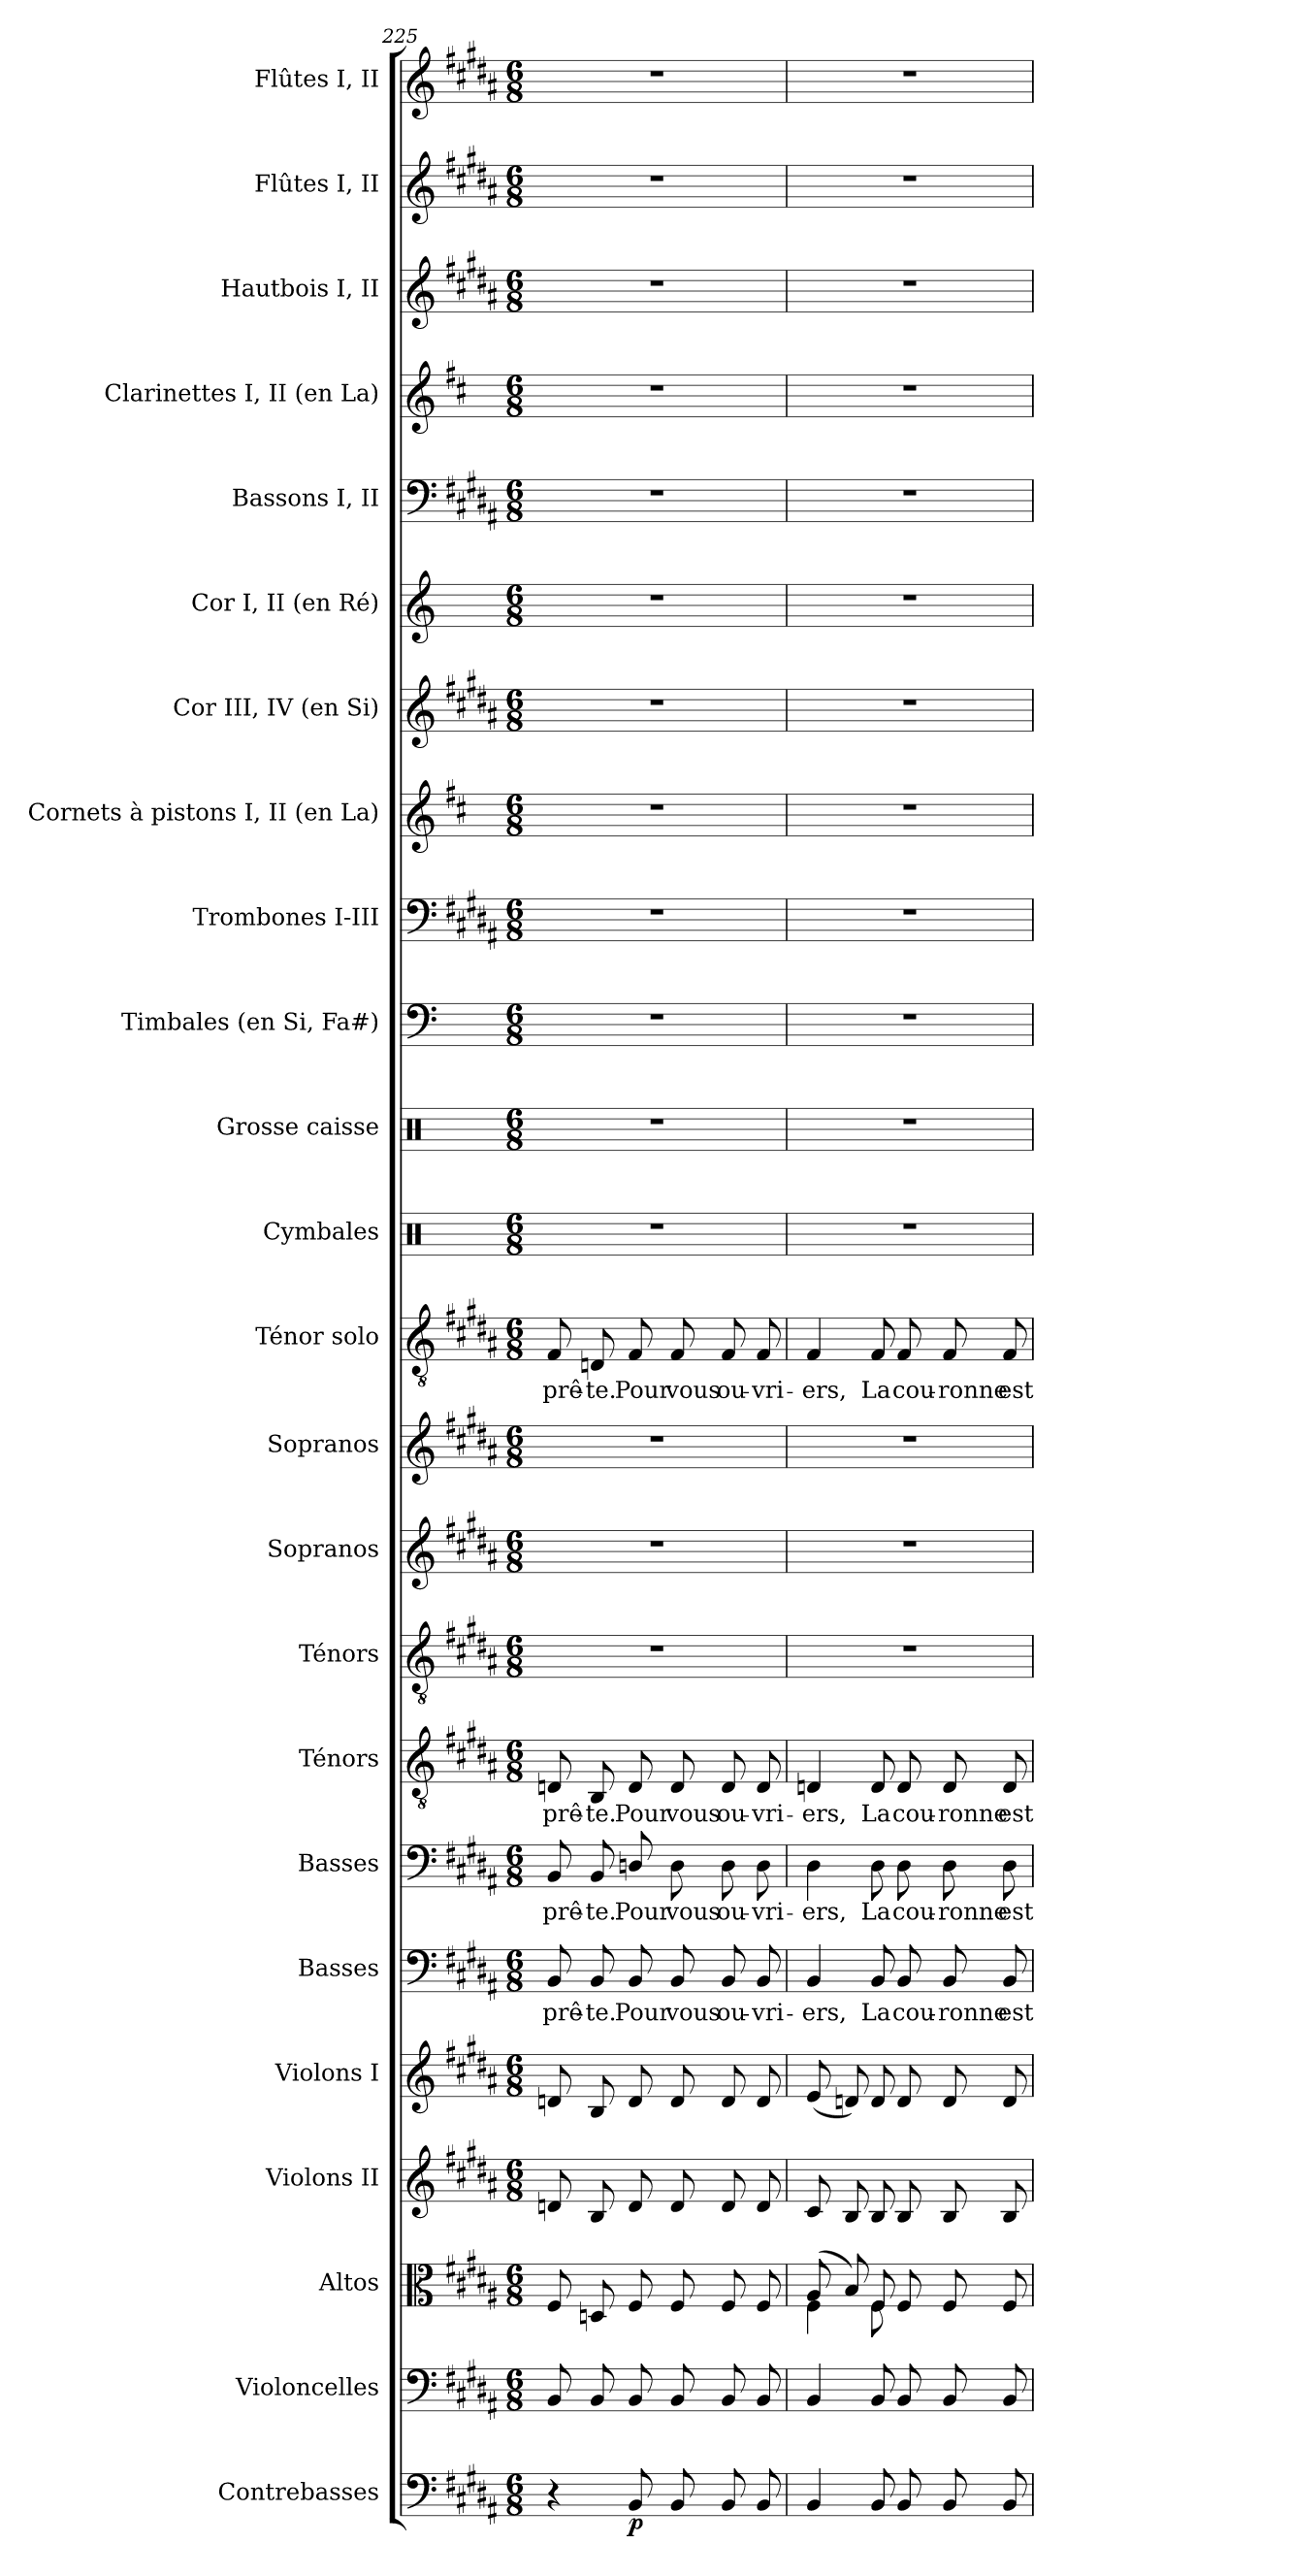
**kern	**dynam	**kern	**kern	**kern	**kern	**kern	**text	**kern	**text	**kern	**text	**kern	**kern	**kern	**kern	**text	**kern	**kern	**kern	**kern	**kern	**kern	**kern	**kern	**kern	**kern	**kern	**kern
*part24	*part24	*part23	*part22	*part21	*part20	*part19	*part19	*part18	*part18	*part17	*part17	*part16	*part15	*part14	*part13	*part13	*part12	*part11	*part10	*part9	*part8	*part7	*part6	*part5	*part4	*part3	*part2	*part1
*staff24	*staff24	*staff23	*staff22	*staff21	*staff20	*staff19	*staff19	*staff18	*staff18	*staff17	*staff17	*staff16	*staff15	*staff14	*staff13	*staff13	*staff12	*staff11	*staff10	*staff9	*staff8	*staff7	*staff6	*staff5	*staff4	*staff3	*staff2	*staff1
*I"Contrebasses	*	*I"Violoncelles	*I"Altos	*I"Violons II	*I"Violons I	*I"Basses	*	*I"Basses	*	*I"Ténors	*	*I"Ténors	*I"Sopranos	*I"Sopranos	*I"Ténor solo	*	*I"Cymbales	*I"Grosse caisse	*I"Timbales (en Si, Fa#)	*I"Trombones I-III	*I"Cornets à pistons I, II (en La)	*I"Cor III, IV (en Si)	*I"Cor I, II (en Ré)	*I"Bassons I, II	*I"Clarinettes I, II (en La)	*I"Hautbois I, II	*I"Flûtes I, II	*I"Flûtes I, II
*I'Cb.	*	*I'Vlles	*I'Altos	*I'Vns II	*I'Vns I	*I'Basses	*	*I'Basses	*	*I'Tén.	*	*I'Tén.	*I'Sopr.	*I'Sopr.	*I'Tén. solo	*	*I'Cym.	*I'G. c.	*I'Timb.	*I'Trb.	*I'C.à p. (La)	*I'Cor (Si)	*I'Cor (Ré)	*I'Bns	*I'Cl. (La)	*I'Hb.	*I'Fl.	*I'Fl.
*clefF4	*	*clefF4	*clefC3	*clefG2	*clefG2	*clefF4	*	*clefF4	*	*clefGv2	*	*clefGv2	*clefG2	*clefG2	*clefGv2	*	*clefX	*clefX	*clefF4	*clefF4	*clefG2	*clefG2	*clefG2	*clefF4	*clefG2	*clefG2	*clefG2	*clefG2
*ITrd7c12	*	*	*	*	*	*	*	*	*	*ITrd7c12	*	*ITrd7c12	*	*	*ITrd7c12	*	*	*	*	*	*ITrd2c3	*ITrd8c13	*ITrd6c10	*	*ITrd2c3	*	*	*
*k[f#c#g#d#a#]	*	*k[f#c#g#d#a#]	*k[f#c#g#d#a#]	*k[f#c#g#d#a#]	*k[f#c#g#d#a#]	*k[f#c#g#d#a#]	*	*k[f#c#g#d#a#]	*	*k[f#c#g#d#a#]	*	*k[f#c#g#d#a#]	*k[f#c#g#d#a#]	*k[f#c#g#d#a#]	*k[f#c#g#d#a#]	*	*k[]	*k[]	*k[]	*k[f#c#g#d#a#]	*k[f#c#g#d#a#]	*k[f#c#g#d#a#]	*k[f#c#]	*k[f#c#g#d#a#]	*k[f#c#g#d#a#]	*k[f#c#g#d#a#]	*k[f#c#g#d#a#]	*k[f#c#g#d#a#]
*B:	*	*B:	*B:	*B:	*B:	*B:	*	*B:	*	*B:	*	*B:	*B:	*B:	*B:	*	*C:	*C:	*C:	*B:	*B:	*B:	*D:	*B:	*B:	*B:	*B:	*B:
*M6/8	*	*M6/8	*M6/8	*M6/8	*M6/8	*M6/8	*	*M6/8	*	*M6/8	*	*M6/8	*M6/8	*M6/8	*M6/8	*	*M6/8	*M6/8	*M6/8	*M6/8	*M6/8	*M6/8	*M6/8	*M6/8	*M6/8	*M6/8	*M6/8	*M6/8
=225	=225	=225	=225	=225	=225	=225	=225	=225	=225	=225	=225	=225	=225	=225	=225	=225	=225	=225	=225	=225	=225	=225	=225	=225	=225	=225	=225	=225
!	!	!	!	!	!	!	!LO:LY:b:color=#000000	!	!	!	!	!	!	!	!	!	!	!	!	!	!	!	!	!	!	!	!	!
!	!	!	!	!	!	!	!	!	!LO:LY:b:color=#000000	!	!	!	!	!	!	!	!	!	!	!	!	!	!	!	!	!	!	!
!	!	!	!	!	!	!	!	!	!	!	!LO:LY:b:color=#000000	!LO:N:vis=1	!LO:N:vis=1	!LO:N:vis=1	!	!	!	!	!	!	!	!	!	!	!	!	!	!
!	!	!	!	!	!	!	!	!	!	!	!	!	!	!	!	!LO:LY:b:color=#000000	!LO:N:vis=1	!LO:N:vis=1	!LO:N:vis=1	!LO:N:vis=1	!LO:N:vis=1	!LO:N:vis=1	!LO:N:vis=1	!LO:N:vis=1	!LO:N:vis=1	!LO:N:vis=1	!LO:N:vis=1	!LO:N:vis=1
4r	.	8BBi/	8F#i/	8dni/	8dni/	8BBi/	prê-	8BBi/	prê-	8DDni/	prê-	2.r	2.r	2.r	8FF#i/	prê-	2.r	2.r	2.r	2.r	2.r	2.r	2.r	2.r	2.r	2.r	2.r	2.r
!	!	!	!	!	!	!	!LO:LY:b:color=#000000	!	!	!	!	!	!	!	!	!	!	!	!	!	!	!	!	!	!	!	!	!
!	!	!	!	!	!	!	!	!	!LO:LY:b:color=#000000	!	!	!	!	!	!	!	!	!	!	!	!	!	!	!	!	!	!	!
!	!	!	!	!	!	!	!	!	!	!	!LO:LY:b:color=#000000	!	!	!	!	!	!	!	!	!	!	!	!	!	!	!	!	!
!	!	!	!	!	!	!	!	!	!	!	!	!	!	!	!	!LO:LY:b:color=#000000	!	!	!	!	!	!	!	!	!	!	!	!
.	.	8BBi/	8Dni/	8Bi/	8Bi/	8BBi/	-te.	8BBi/	-te.	8BBBi/	-te.	.	.	.	8DDni/	-te.	.	.	.	.	.	.	.	.	.	.	.	.
!	!	!	!	!	!	!	!LO:LY:b:color=#000000	!	!	!	!	!	!	!	!	!	!	!	!	!	!	!	!	!	!	!	!	!
!	!	!	!	!	!	!	!	!	!LO:LY:b:color=#000000	!	!	!	!	!	!	!	!	!	!	!	!	!	!	!	!	!	!	!
!	!	!	!	!	!	!	!	!	!	!	!LO:LY:b:color=#000000	!	!	!	!	!	!	!	!	!	!	!	!	!	!	!	!	!
!	!	!	!	!	!	!	!	!	!	!	!	!	!	!	!	!LO:LY:b:color=#000000	!	!	!	!	!	!	!	!	!	!	!	!
8BBBi/	p	8BBi/	8F#i/	8di/	8di/	8BBi/	Pour	8Dni/	Pour	8DDi/	Pour	.	.	.	8FF#i/	Pour	.	.	.	.	.	.	.	.	.	.	.	.
!	!	!	!	!	!	!	!LO:LY:b:color=#000000	!	!	!	!	!	!	!	!	!	!	!	!	!	!	!	!	!	!	!	!	!
!	!	!	!	!	!	!	!	!	!LO:LY:b:color=#000000	!	!	!	!	!	!	!	!	!	!	!	!	!	!	!	!	!	!	!
!	!	!	!	!	!	!	!	!	!	!	!LO:LY:b:color=#000000	!	!	!	!	!	!	!	!	!	!	!	!	!	!	!	!	!
!	!	!	!	!	!	!	!	!	!	!	!	!	!	!	!	!LO:LY:b:color=#000000	!	!	!	!	!	!	!	!	!	!	!	!
8BBBi/	.	8BBi/	8F#i/	8di/	8di/	8BBi/	vous	8Di\	vous	8DDi/	vous	.	.	.	8FF#i/	vous	.	.	.	.	.	.	.	.	.	.	.	.
!	!	!	!	!	!	!	!LO:LY:b:color=#000000	!	!	!	!	!	!	!	!	!	!	!	!	!	!	!	!	!	!	!	!	!
!	!	!	!	!	!	!	!	!	!LO:LY:b:color=#000000	!	!	!	!	!	!	!	!	!	!	!	!	!	!	!	!	!	!	!
!	!	!	!	!	!	!	!	!	!	!	!LO:LY:b:color=#000000	!	!	!	!	!	!	!	!	!	!	!	!	!	!	!	!	!
!	!	!	!	!	!	!	!	!	!	!	!	!	!	!	!	!LO:LY:b:color=#000000	!	!	!	!	!	!	!	!	!	!	!	!
8BBBi/	.	8BBi/	8F#i/	8di/	8di/	8BBi/	ou-	8Di\	ou-	8DDi/	ou-	.	.	.	8FF#i/	ou-	.	.	.	.	.	.	.	.	.	.	.	.
!	!	!	!	!	!	!	!LO:LY:b:color=#000000	!	!	!	!	!	!	!	!	!	!	!	!	!	!	!	!	!	!	!	!	!
!	!	!	!	!	!	!	!	!	!LO:LY:b:color=#000000	!	!	!	!	!	!	!	!	!	!	!	!	!	!	!	!	!	!	!
!	!	!	!	!	!	!	!	!	!	!	!LO:LY:b:color=#000000	!	!	!	!	!	!	!	!	!	!	!	!	!	!	!	!	!
!	!	!	!	!	!	!	!	!	!	!	!	!	!	!	!	!LO:LY:b:color=#000000	!	!	!	!	!	!	!	!	!	!	!	!
8BBBi/	.	8BBi/	8F#i/	8di/	8di/	8BBi/	-vri-	8Di\	-vri-	8DDi/	-vri-	.	.	.	8FF#i/	-vri-	.	.	.	.	.	.	.	.	.	.	.	.
=226	=226	=226	=226	=226	=226	=226	=226	=226	=226	=226	=226	=226	=226	=226	=226	=226	=226	=226	=226	=226	=226	=226	=226	=226	=226	=226	=226	=226
*	*	*	*^	*	*	*	*	*	*	*	*	*	*	*	*	*	*	*	*	*	*	*	*	*	*	*	*	*
!	!	!	!	!	!	!	!	!LO:LY:b:color=#000000	!	!	!	!	!	!	!	!	!	!	!	!	!	!	!	!	!	!	!	!	!
!	!	!	!	!	!	!	!	!	!	!LO:LY:b:color=#000000	!	!	!	!	!	!	!	!	!	!	!	!	!	!	!	!	!	!	!
!	!	!	!	!	!	!	!	!	!	!	!	!LO:LY:b:color=#000000	!LO:N:vis=1	!LO:N:vis=1	!LO:N:vis=1	!	!	!	!	!	!	!	!	!	!	!	!	!	!
!	!	!	!	!	!	!	!	!	!	!	!	!	!	!	!	!	!LO:LY:b:color=#000000	!LO:N:vis=1	!LO:N:vis=1	!LO:N:vis=1	!LO:N:vis=1	!LO:N:vis=1	!LO:N:vis=1	!LO:N:vis=1	!LO:N:vis=1	!LO:N:vis=1	!LO:N:vis=1	!LO:N:vis=1	!LO:N:vis=1
4BBBi/	.	4BBi/	(8A#i/	4F#i\	8c#i/	(8ei/	4BBi/	-ers,	4D#i\	-ers,	4DDni/	-ers,	2.r	2.r	2.r	4FF#i/	-ers,	2.r	2.r	2.r	2.r	2.r	2.r	2.r	2.r	2.r	2.r	2.r	2.r
.	.	.	8Bi/)	.	8Bi/	8dni/)	.	.	.	.	.	.	.	.	.	.	.	.	.	.	.	.	.	.	.	.	.	.	.
!	!	!	!	!	!	!	!	!LO:LY:b:color=#000000	!	!	!	!	!	!	!	!	!	!	!	!	!	!	!	!	!	!	!	!	!
!	!	!	!	!	!	!	!	!	!	!LO:LY:b:color=#000000	!	!	!	!	!	!	!	!	!	!	!	!	!	!	!	!	!	!	!
!	!	!	!	!	!	!	!	!	!	!	!	!LO:LY:b:color=#000000	!	!	!	!	!	!	!	!	!	!	!	!	!	!	!	!	!
!	!	!	!	!	!	!	!	!	!	!	!	!	!	!	!	!	!LO:LY:b:color=#000000	!	!	!	!	!	!	!	!	!	!	!	!
8BBBi/	.	8BBi/	8F#i/	8F#i\	8Bi/	8di/	8BBi/	La	8D#i\	La	8DDi/	La	.	.	.	8FF#i/	La	.	.	.	.	.	.	.	.	.	.	.	.
!	!	!	!	!	!	!	!	!LO:LY:b:color=#000000	!	!	!	!	!	!	!	!	!	!	!	!	!	!	!	!	!	!	!	!	!
!	!	!	!	!	!	!	!	!	!	!LO:LY:b:color=#000000	!	!	!	!	!	!	!	!	!	!	!	!	!	!	!	!	!	!	!
!	!	!	!	!	!	!	!	!	!	!	!	!LO:LY:b:color=#000000	!	!	!	!	!	!	!	!	!	!	!	!	!	!	!	!	!
!	!	!	!	!	!	!	!	!	!	!	!	!	!	!	!	!	!LO:LY:b:color=#000000	!	!	!	!	!	!	!	!	!	!	!	!
8BBBi/	.	8BBi/	8F#i/	4.ryy	8Bi/	8di/	8BBi/	cou-	8D#i\	cou-	8DDi/	cou-	.	.	.	8FF#i/	cou-	.	.	.	.	.	.	.	.	.	.	.	.
!	!	!	!	!	!	!	!	!LO:LY:b:color=#000000	!	!	!	!	!	!	!	!	!	!	!	!	!	!	!	!	!	!	!	!	!
!	!	!	!	!	!	!	!	!	!	!LO:LY:b:color=#000000	!	!	!	!	!	!	!	!	!	!	!	!	!	!	!	!	!	!	!
!	!	!	!	!	!	!	!	!	!	!	!	!LO:LY:b:color=#000000	!	!	!	!	!	!	!	!	!	!	!	!	!	!	!	!	!
!	!	!	!	!	!	!	!	!	!	!	!	!	!	!	!	!	!LO:LY:b:color=#000000	!	!	!	!	!	!	!	!	!	!	!	!
8BBBi/	.	8BBi/	8F#i/	.	8Bi/	8di/	8BBi/	-ronne	8D#i\	-ronne	8DDi/	-ronne	.	.	.	8FF#i/	-ronne	.	.	.	.	.	.	.	.	.	.	.	.
!	!	!	!	!	!	!	!	!LO:LY:b:color=#000000	!	!	!	!	!	!	!	!	!	!	!	!	!	!	!	!	!	!	!	!	!
!	!	!	!	!	!	!	!	!	!	!LO:LY:b:color=#000000	!	!	!	!	!	!	!	!	!	!	!	!	!	!	!	!	!	!	!
!	!	!	!	!	!	!	!	!	!	!	!	!LO:LY:b:color=#000000	!	!	!	!	!	!	!	!	!	!	!	!	!	!	!	!	!
!	!	!	!	!	!	!	!	!	!	!	!	!	!	!	!	!	!LO:LY:b:color=#000000	!	!	!	!	!	!	!	!	!	!	!	!
8BBBi/	.	8BBi/	8F#i/	.	8Bi/	8di/	8BBi/	est	8D#i\	est	8DDi/	est	.	.	.	8FF#i/	est	.	.	.	.	.	.	.	.	.	.	.	.
*	*	*	*v	*v	*	*	*	*	*	*	*	*	*	*	*	*	*	*	*	*	*	*	*	*	*	*	*	*	*
=	=	=	=	=	=	=	=	=	=	=	=	=	=	=	=	=	=	=	=	=	=	=	=	=	=	=	=	=
*-	*-	*-	*-	*-	*-	*-	*-	*-	*-	*-	*-	*-	*-	*-	*-	*-	*-	*-	*-	*-	*-	*-	*-	*-	*-	*-	*-	*-
